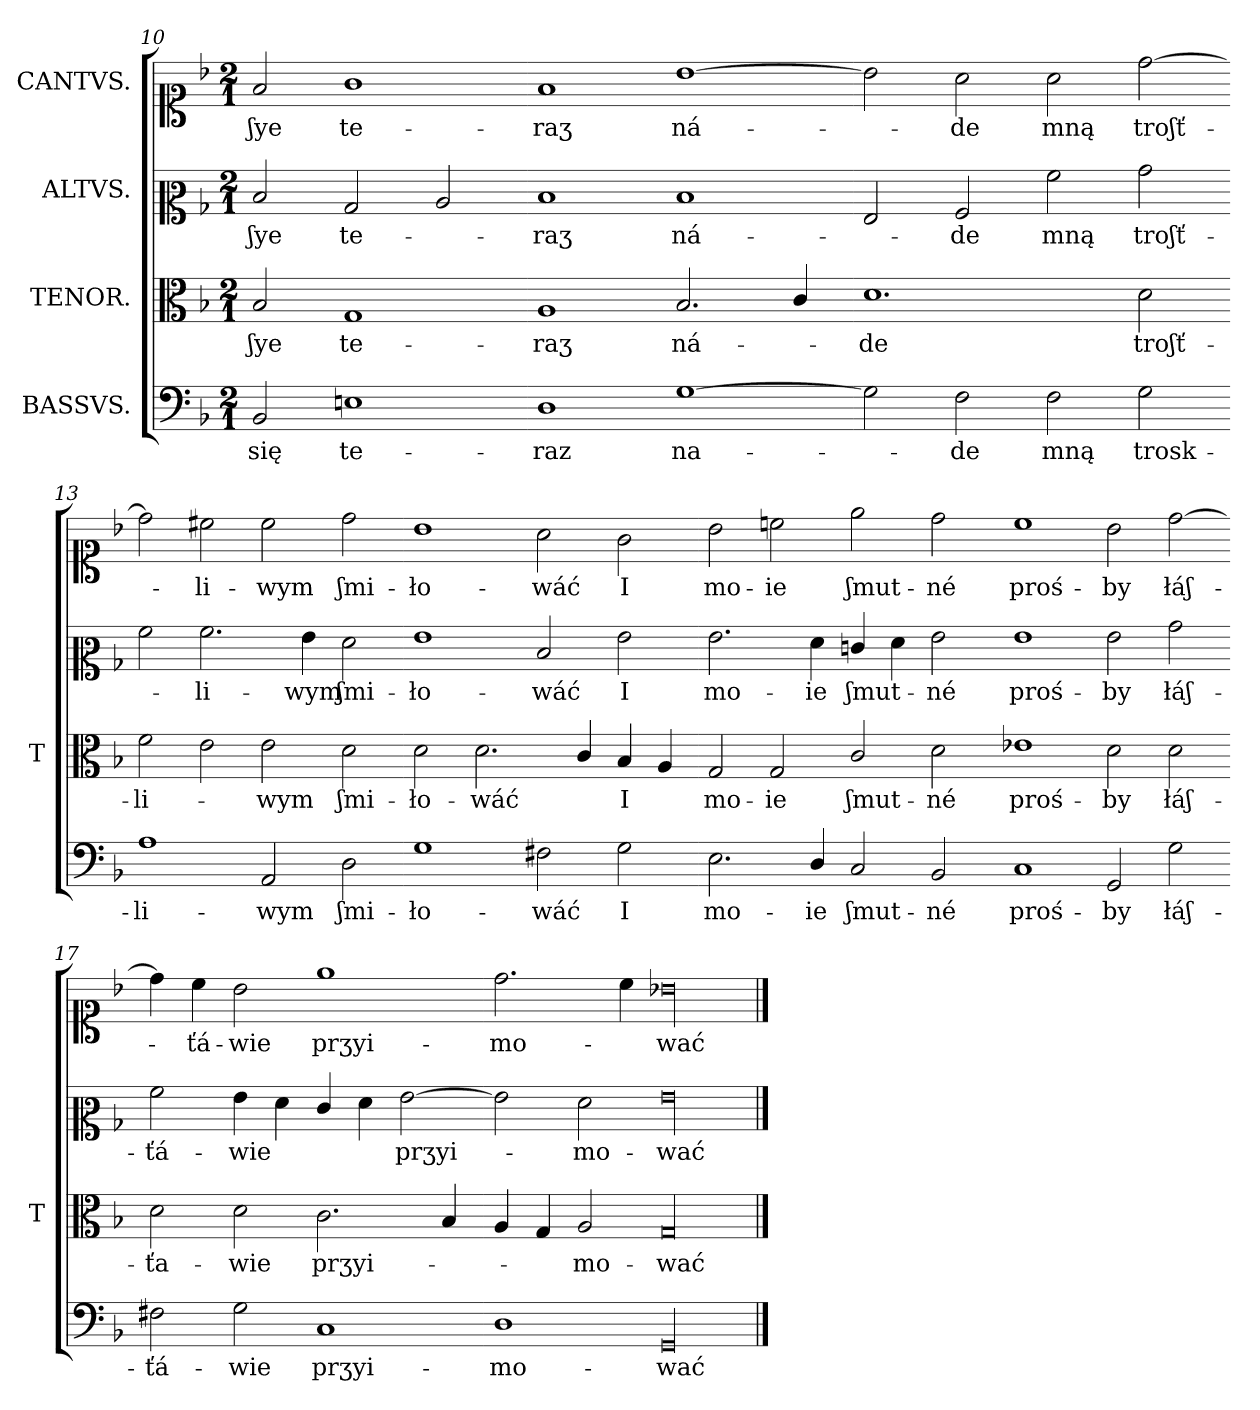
**kern	**text	**kern	**text	**kern	**text	**kern	**text
*part4	*part4	*part3	*part3	*part2	*part2	*part1	*part1
*staff4	*staff4	*staff3	*staff3	*staff2	*staff2	*staff1	*staff1
*I"BASSVS.	*	*I"TENOR.	*	*I"ALTVS.	*	*I"CANTVS.	*
*	*	*I'T	*	*	*	*	*
*clefF4	*	*clefC3	*	*clefC2	*	*clefC1	*
*k[b-]	*	*k[b-]	*	*k[b-]	*	*k[b-]	*
*M2/1	*	*M2/1	*	*M2/1	*	*M2/1	*
=10	=10	=10	=10	=10	=10	=10	=10
2BB-	się	2B-	ʃye	2d	ʃye	2f	ʃye
1En	te-	1G	te-	2B-	te-	1g	te-
.	.	.	.	2c	.	.	.
=11-	=11-	=11-	=11-	=11-	=11-	=11-	=11-
1D	-raz	1A	-raӡ	1d	-raӡ	1f	-raӡ
[1G	na-	2.B-	ná-	1d	ná-	[1b-	ná-
.	.	4c/	.	.	.	.	.
=12-	=12-	=12-	=12-	=12-	=12-	=12-	=12-
2G]	.	1.d	-de	2G	.	2b-]	.
2F	-de	.	.	2A	de	2a	-de
2F	mną	.	.	2a	-mną	2a	mną
2G	trosk-	2d	troʃť-	2b-	troʃť-	[2dd	troʃť-
=13-	=13-	=13-	=13-	=13-	=13-	=13-	=13-
1A	-li-	2f	-li-	2a	.	2dd]	.
.	.	2e	.	2.a	-li-	2cc#X	-li-
2AA	-wym	2e	-wym	.	.	2cc#	-wym
.	.	.	.	4g	-wym	.	.
2D	ʃmi-	2d	ʃmi-	2f	ʃmi-	2dd	ʃmi-
=14-	=14-	=14-	=14-	=14-	=14-	=14-	=14-
1G	-ło-	2d	-ło-	1g	-ło-	1b-	-ło-
.	.	2.d	-wáć	.	.	.	.
2F#X	-wáć	.	.	2d	-wáć	2a	-wáć
.	.	4c/	.	.	.	.	.
2G	I	4B-	I	2g	I	2g	I
.	.	4A	.	.	.	.	.
=15-	=15-	=15-	=15-	=15-	=15-	=15-	=15-
2.E	mo-	2G	mo-	2.g	mo-	2b-	mo-
.	.	2G	-ie	.	.	2ccn	-ie
4D/	-ie	.	.	4f	-ie	.	.
2C	ʃmut-	2c/	ʃmut-	4en/	ʃmut-	2ee	ʃmut-
.	.	.	.	4f	.	.	.
2BB-	-né	2d	-né	2g	-né	2dd	-né
=16-	=16-	=16-	=16-	=16-	=16-	=16-	=16-
1C	proś-	1e-X	proś-	1g	proś-	1cc	proś-
2GG	-by	2d	-by	2g	-by	2b-	-by
2G	łáʃ-	2d	łáʃ-	2b-	łáʃ-	[2dd	łáʃ-
=17-	=17-	=17-	=17-	=17-	=17-	=17-	=17-
2F#X	-ťá-	2d	-ťa-	2a	ťá-	4dd]	.
.	.	.	.	.	.	4cc	-ťá-
2G	-wie	2d	-wie	4g	-wie	2b-	-wie
.	.	.	.	4f	.	.	.
1C	prӡyi-	2.c	prӡyi-	4e/	.	1ee	prӡyi-
.	.	.	.	4f	.	.	.
.	.	.	.	[2g	prӡyi-	.	.
.	.	4B-	.	.	.	.	.
=18-	=18-	=18-	=18-	=18-	=18-	=18-	=18-
1D	-mo-	4A	.	2g]	.	2.dd	-mo-
.	.	4G	.	.	.	.	.
.	.	2A	-mo-	2f	mo-	.	.
.	.	.	.	.	.	4cc	.
!LO:N:vis=00	!	!LO:N:vis=00	!	!LO:N:vis=00	!	!LO:N:vis=00	!
1GG:/	-wać	1G:/	-wać	1g:	wać	1b-X	-wać
==	==	==	==	==	==	==	==
*-	*-	*-	*-	*-	*-	*-	*-
